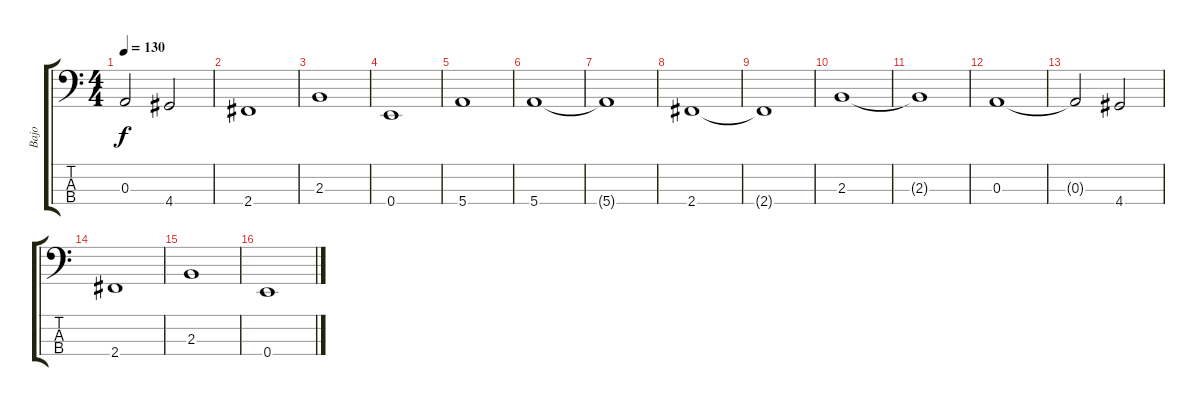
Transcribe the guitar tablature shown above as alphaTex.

\track ("Bajo" "Bajo") {instrument acousticbass}
\staff {score tabs}
\tuning (G2 D2 A1 E1) {hide}
\ts (4 4)
\tempo 130
\clef f4
\ks c
0.3{t}.2{dy f} 4.4.2 |
2.4.1 |
2.3.1 |
0.4.1 |
5.4.1 |
5.4.1 |
5.4{t}.1 |
2.4.1 |
2.4{t}.1 |
2.3.1 |
2.3{t}.1 |
0.3.1 |
0.3{t}.2 4.4.2 |
2.4.1 |
2.3.1 |
0.4.1
